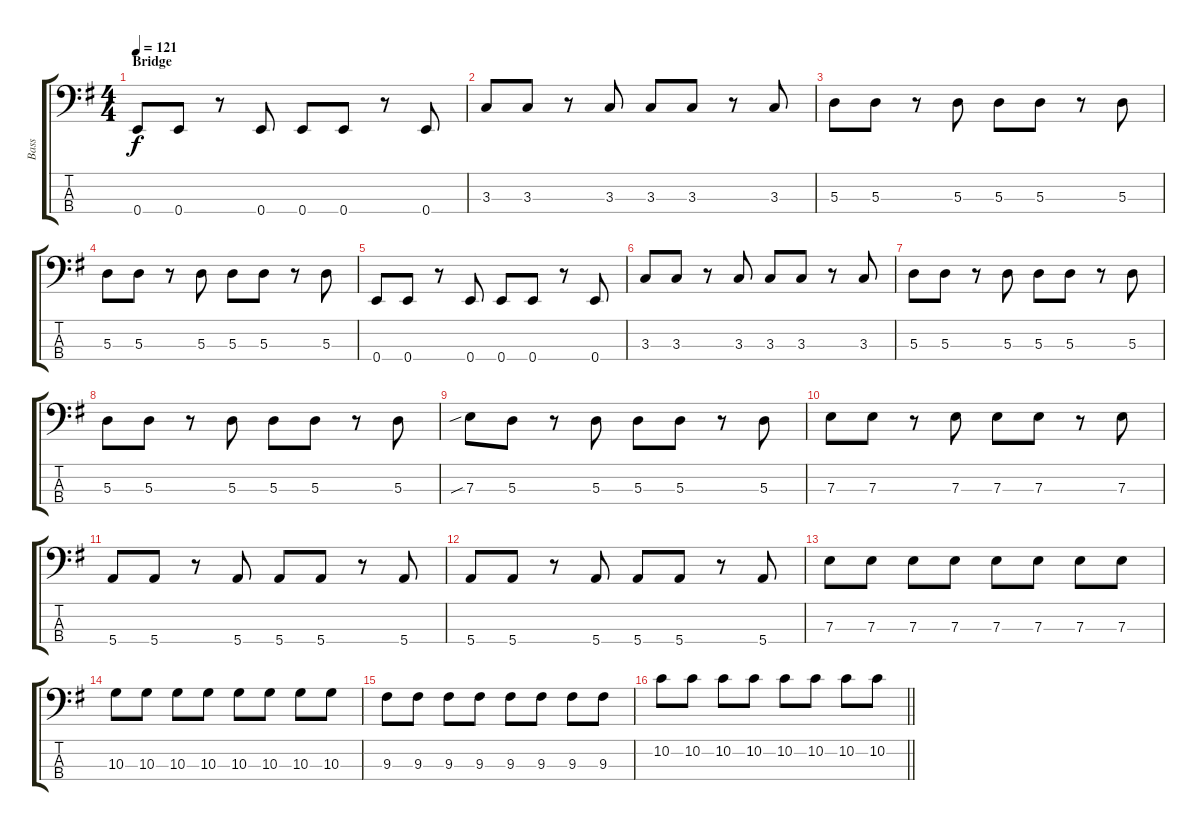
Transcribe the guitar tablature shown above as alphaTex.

\track ("Bass" "Bass") {instrument electricbassfinger}
\staff {score tabs}
\tuning (G2 D2 A1 E1) {hide}
\ts (4 4)
\section ("" "Bridge")
\tempo 121
\clef f4
\ks eminor
0.4.8{dy f} 0.4.8 r.8 0.4.8 0.4.8 0.4.8 r.8 0.4.8 |
3.3.8 3.3.8 r.8 3.3.8 3.3.8 3.3.8 r.8 3.3.8 |
5.3.8 5.3.8 r.8 5.3.8 5.3.8 5.3.8 r.8 5.3.8 |
5.3.8 5.3.8 r.8 5.3.8 5.3.8 5.3.8 r.8 5.3.8 |
0.4.8 0.4.8 r.8 0.4.8 0.4.8 0.4.8 r.8 0.4.8 |
3.3.8 3.3.8 r.8 3.3.8 3.3.8 3.3.8 r.8 3.3.8 |
5.3.8 5.3.8 r.8 5.3.8 5.3.8 5.3.8 r.8 5.3.8 |
5.3.8 5.3.8 r.8 5.3.8 5.3.8 5.3.8 r.8 5.3.8 |
7.3{sib}.8 5.3.8 r.8 5.3.8 5.3.8 5.3.8 r.8 5.3.8 |
7.3.8 7.3.8 r.8 7.3.8 7.3.8 7.3.8 r.8 7.3.8 |
5.4.8 5.4.8 r.8 5.4.8 5.4.8 5.4.8 r.8 5.4.8 |
5.4.8 5.4.8 r.8 5.4.8 5.4.8 5.4.8 r.8 5.4.8 |
7.3.8 7.3.8 7.3.8 7.3.8 7.3.8 7.3.8 7.3.8 7.3.8 |
10.3.8 10.3.8 10.3.8 10.3.8 10.3.8 10.3.8 10.3.8 10.3.8 |
9.3.8 9.3.8 9.3.8 9.3.8 9.3.8 9.3.8 9.3.8 9.3.8 |
\barLineRight lightlight
10.2.8 10.2.8 10.2.8 10.2.8 10.2.8 10.2.8 10.2.8 10.2.8
